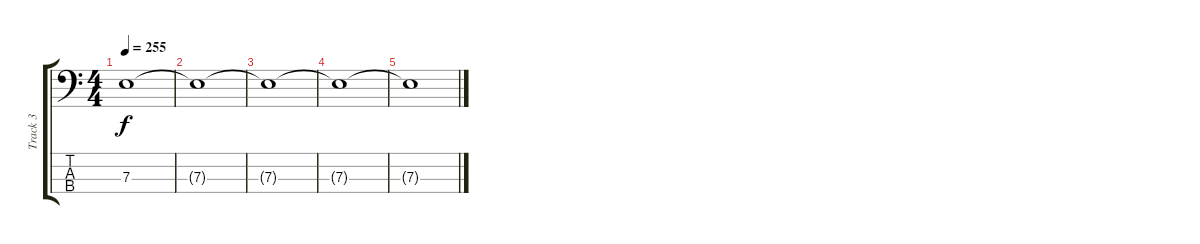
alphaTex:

\track ("Track 3" "Track 3") {instrument electricbasspick}
\staff {score tabs}
\tuning (G2 D2 A1 E1) {hide}
\ts (4 4)
\tempo 255
\clef f4
\ks c
7.3.1{dy f} |
7.3{t}.1 |
7.3{t}.1{volume 0} |
7.3{t}.1 |
7.3{t}.1
